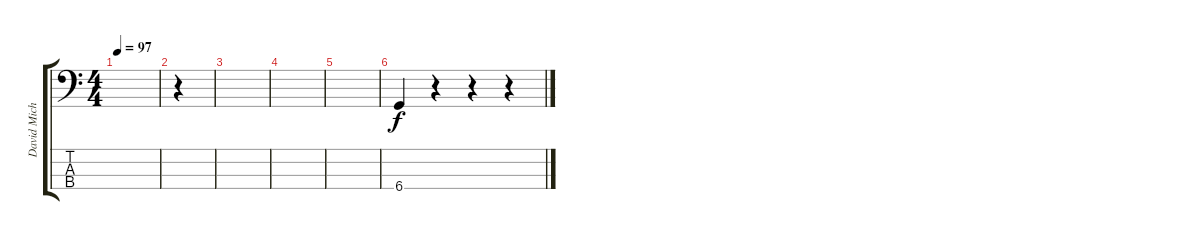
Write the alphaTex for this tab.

\track ("David Michael Farell" "David Mich") {instrument electricbassfinger}
\staff {score tabs}
\tuning (Gb2 Db2 Ab1 Db1) {hide}
\ts (4 4)
\tempo 97
\clef f4
\ks c
|
r.4 |
|
|
|
6.4.4 r.4 r.4 r.4
